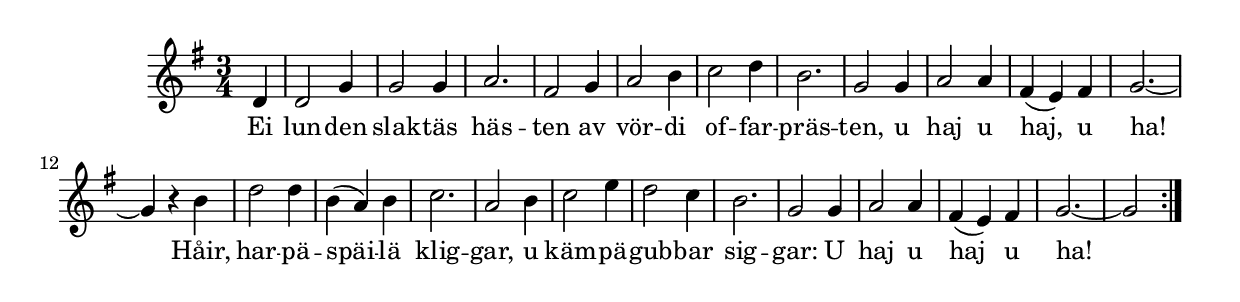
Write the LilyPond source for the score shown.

{
\time 3/4
\key g \major

\repeat volta 2 { 
 \partial 4
 d'4  | 
 d'2 g'4  | 
 g'2 g'4  | 
 a'2.  | 
 fis'2 g'4  | 
 a'2 b'4  | 
 c''2 d''4  | 
 b'2.  | 
 g'2 g'4  | 
  a'2 a'4  | 
 fis'-( e'-) fis'  | 
 g'2.-~  | 
 g'4 r b'  | 
 d''2 d''4  | 
 b'-( a'-) b'  | 
 c''2.  | 
 a'2 b'4  | 
  c''2 e''4  | 
 d''2 c''4  | 
 b'2.  | 
 g'2 g'4  | 
 a'2 a'4  | 
 fis'-( e'-) fis'  | 
 g'2.-~  | 
 g'2
 } %( endrepeat )% 
  }
 \addlyrics {
     Ei lun -- den slak -- täs häs -- ten av vör -- di of -- far -- präs -- ten, u
     haj u haj,_ u ha!_ Håir, har -- pä -- späi --  -- lä klig -- gar, u
     käm -- pä -- gub -- bar sig -- gar: U haj u haj_ u ha!_
}
